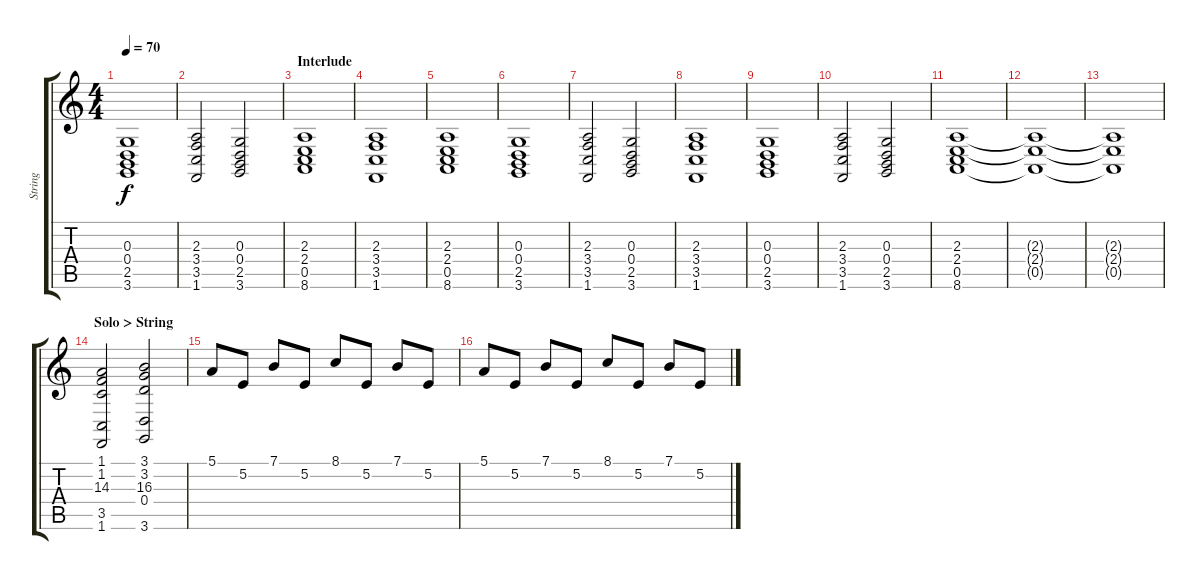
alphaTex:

\track ("String" "String") {instrument stringensemble1}
\staff {score tabs}
\tuning (E4 B3 G3 D3 A2 E2) {hide}
\ts (4 4)
\tempo 70
\clef g2
\ks c
(0.3 0.4 2.5 3.6).1{dy f} |
(2.3 3.4 3.5 1.6).2 (0.3 0.4 2.5 3.6).2 |
\section ("" "Interlude")
(2.3 2.4 0.5 8.6).1 |
(2.3 3.4 3.5 1.6).1 |
(2.3 2.4 0.5 8.6).1 |
(0.3 0.4 2.5 3.6).1 |
(2.3 3.4 3.5 1.6).2 (0.3 0.4 2.5 3.6).2 |
(2.3 3.4 3.5 1.6).1 |
(0.3 0.4 2.5 3.6).1 |
(2.3 3.4 3.5 1.6).2 (0.3 0.4 2.5 3.6).2 |
(2.3 2.4 0.5 8.6).1 |
(2.3{t} 2.4{t} 0.5{t}).1 |
(2.3{t} 2.4{t} 0.5{t}).1 |
\section ("" "Solo > String")
(1.1 1.2 14.3 3.5 1.6).2{volume 16} (3.1 3.2 16.3 0.4 3.6).2 |
5.1.8 5.2.8 7.1.8 5.2.8 8.1.8 5.2.8 7.1.8 5.2.8 |
5.1.8 5.2.8 7.1.8 5.2.8 8.1.8 5.2.8 7.1.8 5.2.8
